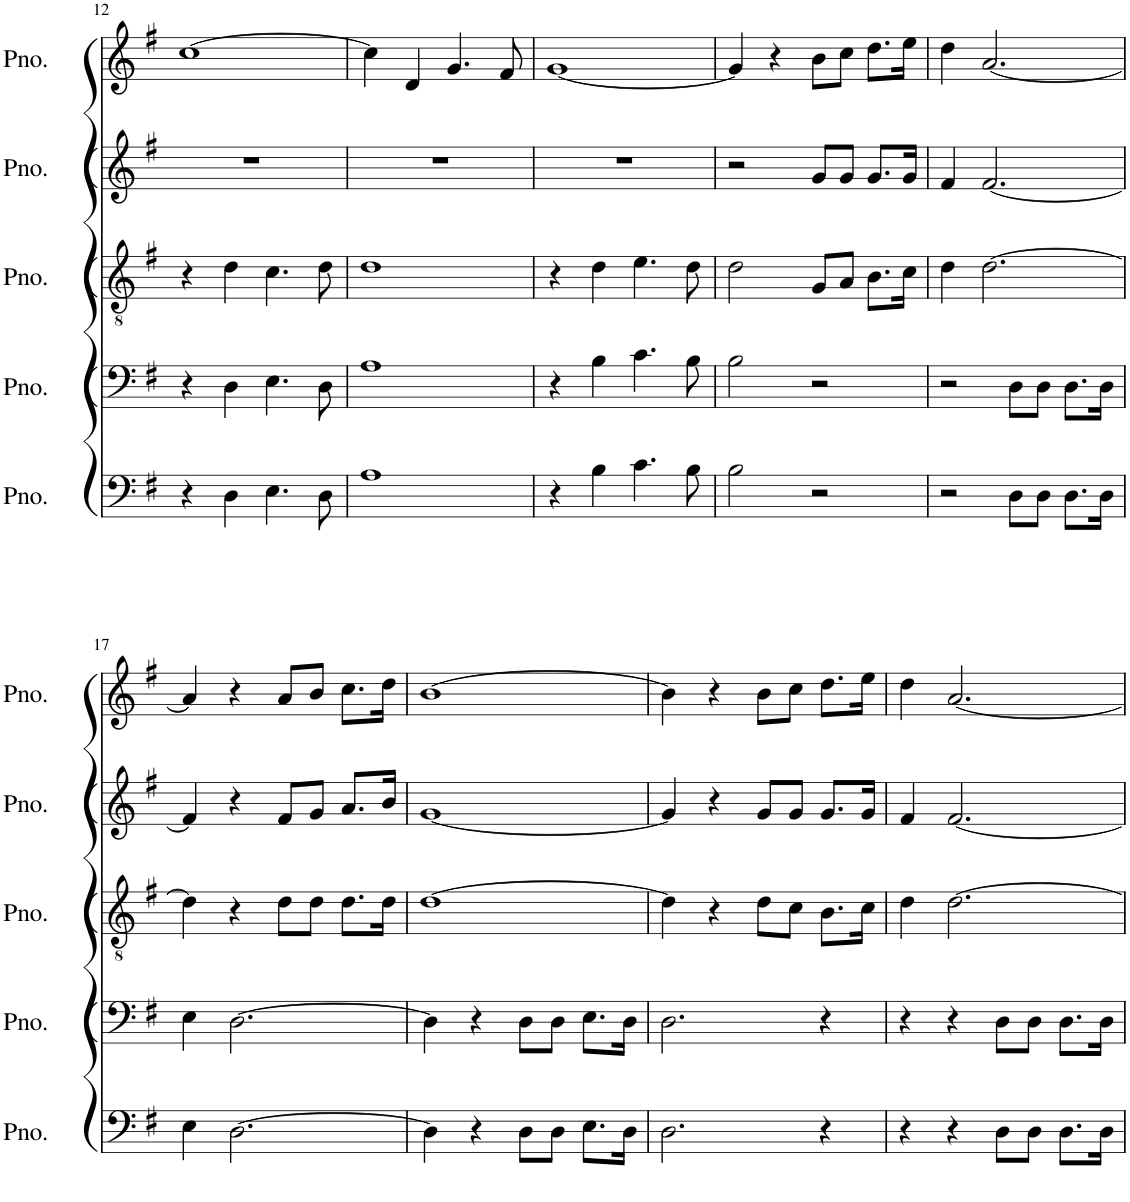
**kern	**kern	**kern	**kern	**kern
*part5	*part4	*part3	*part2	*part1
*staff5	*staff4	*staff3	*staff2	*staff1
*I"Piano	*I"Piano	*I"Piano	*I"Piano	*I"Piano
*I'Pno.	*I'Pno.	*I'Pno.	*I'Pno.	*I'Pno.
!!LO:PB:g=z
*clefF4	*clefF4	*clefGv2	*clefG2	*clefG2
*k[f#]	*k[f#]	*k[f#]	*k[f#]	*k[f#]
*M4/4	*M4/4	*M4/4	*M4/4	*M4/4
=12	=12	=12	=12	=12
4r	4r	4r	1r	[1cc
4D\	4D\	4d\	.	.
4.E\	4.E\	4.c\	.	.
8D\	8D\	8d\	.	.
=13	=13	=13	=13	=13
1A	1A	1d	1r	4cc\]
.	.	.	.	4d/
.	.	.	.	4.g/
.	.	.	.	8f#/
=14	=14	=14	=14	=14
4r	4r	4r	1r	[1g
4B\	4B\	4d\	.	.
4.c\	4.c\	4.e\	.	.
8B\	8B\	8d\	.	.
=15	=15	=15	=15	=15
2B\	2B\	2d\	2r	4g/]
.	.	.	.	4r
2r	2r	8G/L	8g/L	8b\L
.	.	8A/J	8g/J	8cc\J
.	.	8.B\L	8.g/L	8.dd\L
.	.	16c\Jk	16g/Jk	16ee\Jk
=16	=16	=16	=16	=16
2r	2r	4d\	4f#/	4dd\
.	.	[2.d\	[2.f#/	[2.a/
8D\L	8D\L	.	.	.
8D\J	8D\J	.	.	.
8.D\L	8.D\L	.	.	.
16D\Jk	16D\Jk	.	.	.
!!LO:LB:g=z
=17	=17	=17	=17	=17
4E\	4E\	4d\]	4f#/]	4a/]
[2.D\	[2.D\	4r	4r	4r
.	.	8d\L	8f#/L	8a/L
.	.	8d\J	8g/J	8b/J
.	.	8.d\L	8.a/L	8.cc\L
.	.	16d\Jk	16b/Jk	16dd\Jk
=18	=18	=18	=18	=18
4D\]	4D\]	[1d	[1g	[1b
4r	4r	.	.	.
8D\L	8D\L	.	.	.
8D\J	8D\J	.	.	.
8.E\L	8.E\L	.	.	.
16D\Jk	16D\Jk	.	.	.
=19	=19	=19	=19	=19
2.D\	2.D\	4d\]	4g/]	4b\]
.	.	4r	4r	4r
.	.	8d\L	8g/L	8b\L
.	.	8c\J	8g/J	8cc\J
4r	4r	8.B\L	8.g/L	8.dd\L
.	.	16c\Jk	16g/Jk	16ee\Jk
=20	=20	=20	=20	=20
4r	4r	4d\	4f#/	4dd\
4r	4r	[2.d\	[2.f#/	[2.a/
8D\L	8D\L	.	.	.
8D\J	8D\J	.	.	.
8.D\L	8.D\L	.	.	.
16D\Jk	16D\Jk	.	.	.
=	=	=	=	=
*-	*-	*-	*-	*-
